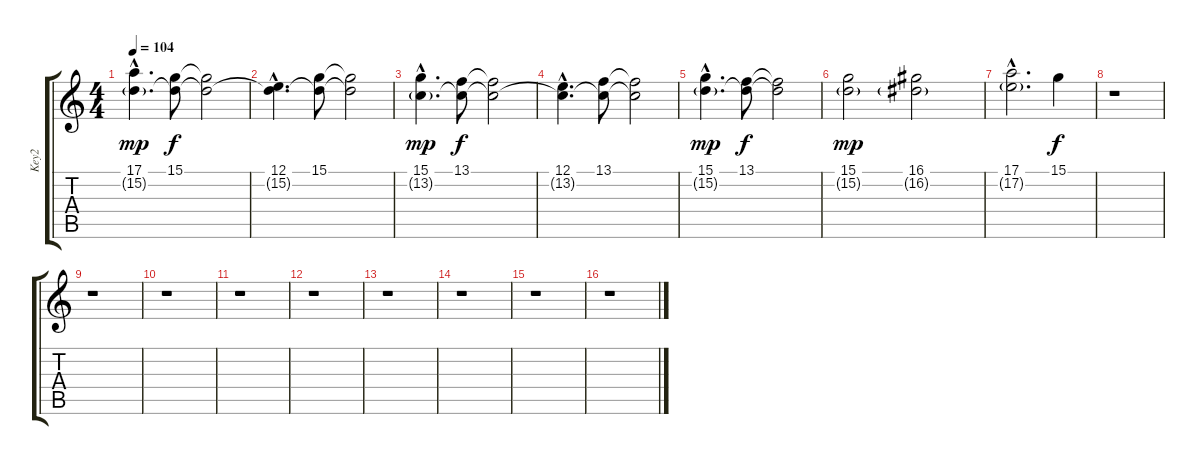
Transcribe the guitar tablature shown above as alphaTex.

\track ("Key2" "Key2") {instrument choiraahs}
\staff {score tabs}
\tuning (E4 B3 G3 D3 A2 E2) {hide}
\ts (4 4)
\tempo 104
\clef g2
\ks c
(17.1{hac} 15.2{g hac}).4{d dy mp} (15.1 15.2{t}).8{dy f} (15.1{t} 15.2{t}).2 |
(12.1{hac} 15.2{hac t}).4{d} (15.1 15.2{t}).8 (15.1{t} 15.2{t}).2 |
(15.1{hac} 13.2{g hac}).4{d dy mp} (13.1 13.2{t}).8{dy f} (13.1{t} 13.2{t}).2 |
(12.1{hac} 13.2{hac t}).4{d} (13.1 13.2{t}).8 (13.1{t} 13.2{t}).2 |
(15.1{hac} 15.2{g hac}).4{d dy mp} (13.1 15.2{t}).8{dy f} (13.1{t} 15.2{t}).2 |
(15.1 15.2{g}).2{dy mp} (16.1 16.2{g}).2 |
(17.1{hac} 17.2{g hac}).2{d} 15.1.4{dy f} |
r.1 |
r.1 |
r.1 |
r.1 |
r.1 |
r.1 |
r.1 |
r.1 |
r.1
